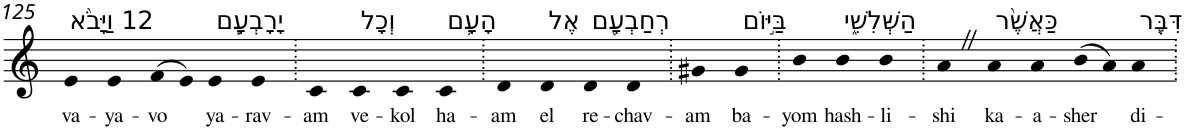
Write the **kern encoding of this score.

**kern	**text
*part1	*part1
*staff1	*staff1
*I"Piano	*
*I'Pno	*
!!LO:PB:g=z
*clefG2	*
*k[]	*
=125	=125
!LO:TX:a:t=12 וַיָּבֹ֨א	!
!	!LO:LY:b
4e	va-
!	!LO:LY:b
4e	-ya-
!	!LO:LY:b
(>8f	-vo
8e)	.
!LO:TX:a:t=יָרָבְעָ֧ם	!
!	!LO:LY:b
4e	ya-
!	!LO:LY:b
4e	-rav-
=126.	=126.
!	!LO:LY:b
4c	-am
!LO:TX:a:t=וְכָל	!
!	!LO:LY:b
4c	ve-
!	!LO:LY:b
4c	-kol
!LO:TX:a:t=הָעָ֛ם	!
!	!LO:LY:b
4c	ha-
=127.	=127.
!	!LO:LY:b
4d	-am
!LO:TX:a:t=אֶל	!
!	!LO:LY:b
4d	el
!LO:TX:a:t=רְחַבְעָ֖ם	!
!	!LO:LY:b
4d	re-
!	!LO:LY:b
4d	-chav-
=128.	=128.
!	!LO:LY:b
4g#X	-am
!LO:TX:a:t=בַּיּ֣וֹם	!
!	!LO:LY:b
4g#	ba-
=129.	=129.
!	!LO:LY:b
4b	-yom
!LO:TX:a:t=הַשְּׁלִשִׁ֑י	!
!	!LO:LY:b
4b	hash-
!	!LO:LY:b
4b	-li-
=130.	=130.
!	!LO:LY:b
4aZ	-shi
!LO:TX:a:t=כַּאֲשֶׁ֨ר	!
!	!LO:LY:b
4a	ka-
!	!LO:LY:b
4a	-a-
!	!LO:LY:b
(>8b	-sher
8a)	.
!LO:TX:a:t=דִּבֶּ֤ר	!
!	!LO:LY:b
4a	di-
=.	=.
*-	*-
